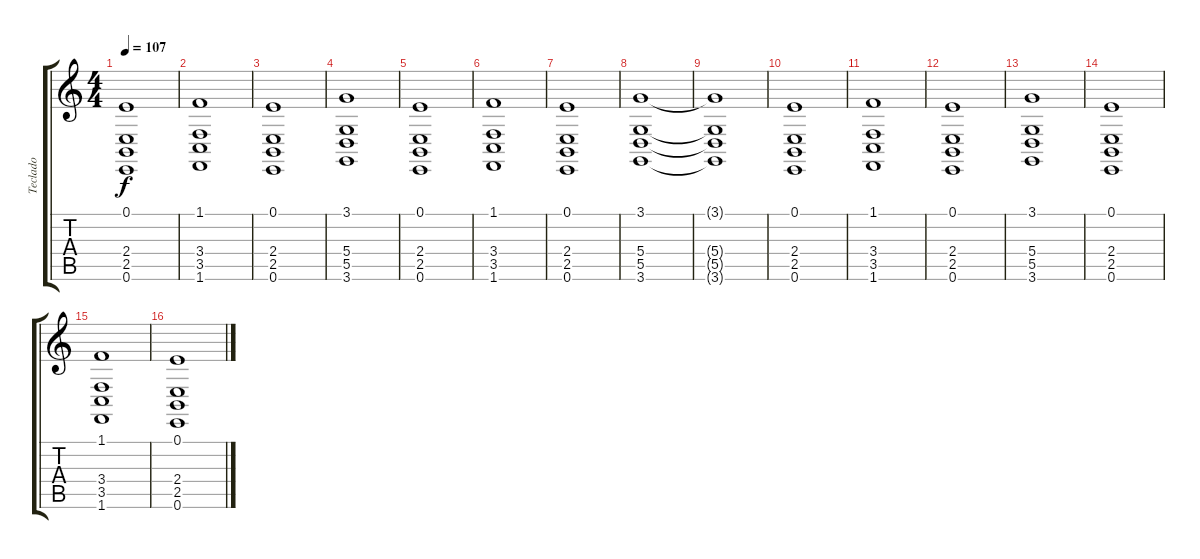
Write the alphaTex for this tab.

\track ("Teclado" "Teclado") {instrument choiraahs}
\staff {score tabs}
\tuning (E4 B3 G3 D3 A2 E2) {hide}
\ts (4 4)
\tempo 107
\clef g2
\ks c
(0.1 2.4 2.5 0.6).1{dy f} |
(1.1 3.4 3.5 1.6).1 |
(0.1 2.4 2.5 0.6).1 |
(3.1 5.4 5.5 3.6).1 |
(0.1 2.4 2.5 0.6).1 |
(1.1 3.4 3.5 1.6).1 |
(0.1 2.4 2.5 0.6).1 |
(3.1 5.4 5.5 3.6).1 |
(3.1{t} 5.4{t} 5.5{t} 3.6{t}).1 |
(0.1 2.4 2.5 0.6).1 |
(1.1 3.4 3.5 1.6).1 |
(0.1 2.4 2.5 0.6).1 |
(3.1 5.4 5.5 3.6).1 |
(0.1 2.4 2.5 0.6).1 |
(1.1 3.4 3.5 1.6).1 |
(0.1 2.4 2.5 0.6).1
